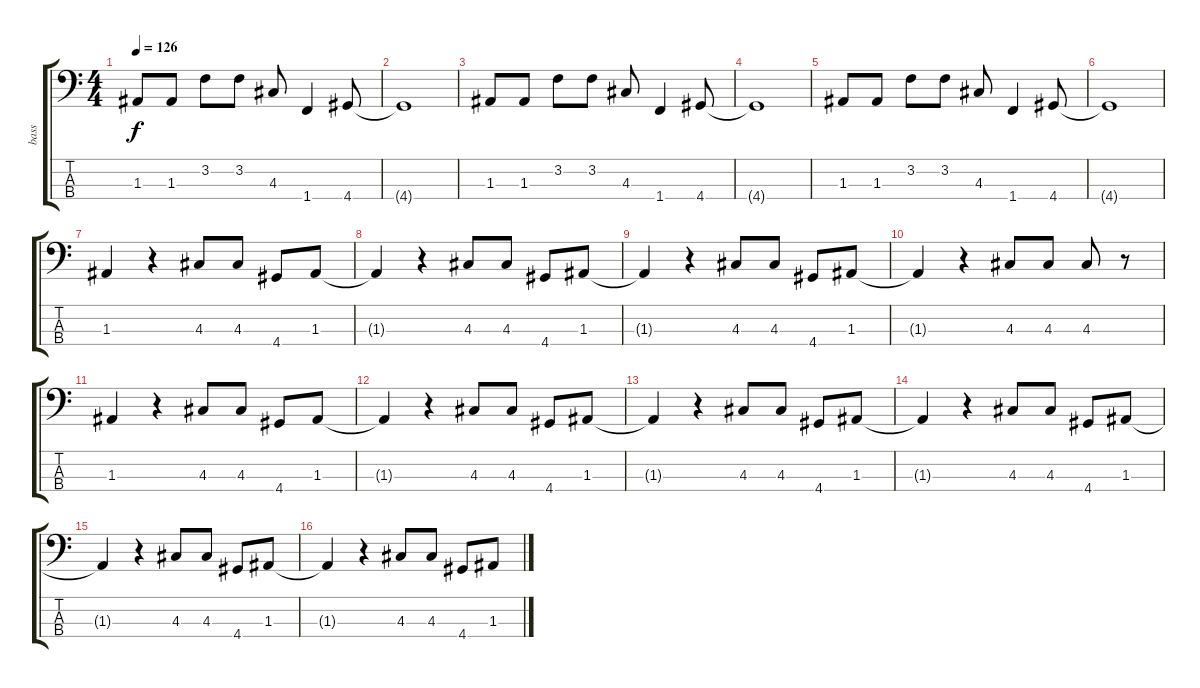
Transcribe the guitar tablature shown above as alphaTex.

\track ("bass" "bass") {instrument electricbasspick}
\staff {score tabs}
\tuning (G2 D2 A1 E1) {hide}
\ts (4 4)
\tempo 126
\clef f4
\ks c
1.3.8{dy f} 1.3.8 3.2.8 3.2.8 4.3.8 1.4.4 4.4.8 |
4.4{t}.1 |
1.3.8 1.3.8 3.2.8 3.2.8 4.3.8 1.4.4 4.4.8 |
4.4{t}.1 |
1.3.8 1.3.8 3.2.8 3.2.8 4.3.8 1.4.4 4.4.8 |
4.4{t}.1 |
1.3.4 r.4 4.3.8 4.3.8 4.4.8 1.3.8 |
1.3{t}.4 r.4 4.3.8 4.3.8 4.4.8 1.3.8 |
1.3{t}.4 r.4 4.3.8 4.3.8 4.4.8 1.3.8 |
1.3{t}.4 r.4 4.3.8 4.3.8 4.3.8 r.8 |
1.3.4 r.4 4.3.8 4.3.8 4.4.8 1.3.8 |
1.3{t}.4 r.4 4.3.8 4.3.8 4.4.8 1.3.8 |
1.3{t}.4 r.4 4.3.8 4.3.8 4.4.8 1.3.8 |
1.3{t}.4 r.4 4.3.8 4.3.8 4.4.8 1.3.8 |
1.3{t}.4 r.4 4.3.8 4.3.8 4.4.8 1.3.8 |
1.3{t}.4 r.4 4.3.8 4.3.8 4.4.8 1.3.8
